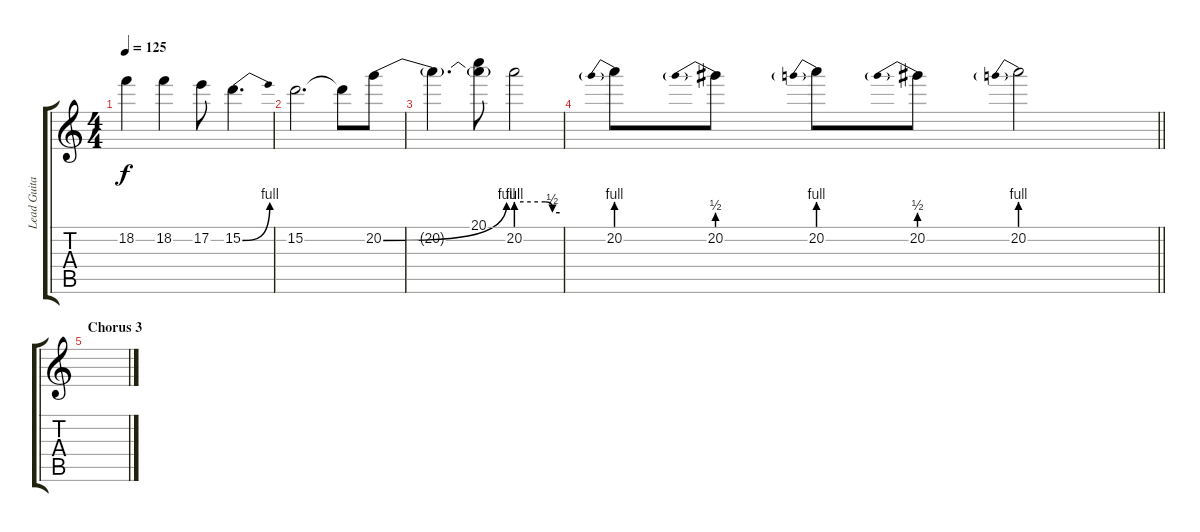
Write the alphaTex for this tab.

\track ("Lead Guitar 3 (Solos)" "Lead Guita") {instrument distortionguitar}
\staff {score tabs}
\tuning (E4 B3 G3 D3 A2 E2) {hide}
\ts (4 4)
\tempo 125
\clef g2
\ks c
18.2{t}.4{dy f} 18.2.4 17.2.8 15.2{be (bend 0 0 60 4)}.4{d} |
15.2.2{d} 15.2{t}.8 20.2{be (bend 0 0 60 4)}.8 |
20.2{t}.4{d} (20.1 20.2{t}).8 20.2{be (custom 0 4 40 4 50 2 60 2)}.2 |
\barLineRight lightlight
20.2{be (prebend 0 4 60 4)}.8 20.2{be (prebend 0 2 60 2)}.8 20.2{be (prebend 0 4 60 4)}.8 20.2{be (prebend 0 2 60 2)}.8 20.2{be (prebend 0 4 60 4)}.2 |
\section ("" "Chorus 3")
